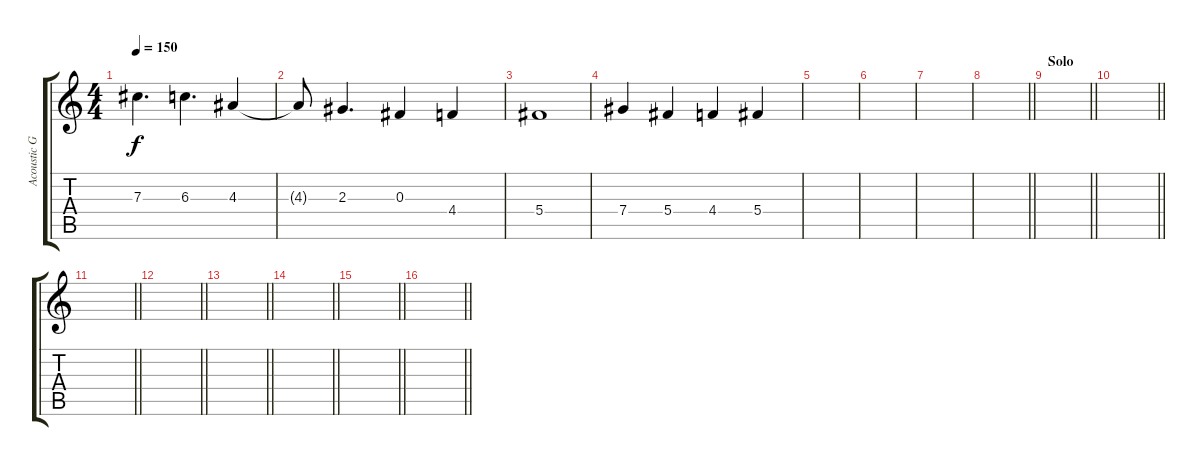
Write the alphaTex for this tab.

\track ("Acoustic Guitar" "Acoustic G") {instrument acousticguitarsteel}
\staff {score tabs}
\tuning (Eb4 Bb3 Gb3 Db3 Ab2 Eb2) {hide}
\ts (4 4)
\tempo 150
\clef g2
\ks c
7.3.4{d dy f} 6.3.4{d} 4.3.4 |
4.3{t}.8 2.3.4{d} 0.3.4 4.4.4 |
5.4.1 |
7.4.4 5.4.4 4.4.4 5.4.4 |
|
|
|
\barLineRight lightlight
|
\section ("" "Solo")
\barLineRight lightlight
|
\barLineRight lightlight
|
\barLineRight lightlight
|
\barLineRight lightlight
|
\barLineRight lightlight
|
\barLineRight lightlight
|
\barLineRight lightlight
|
\barLineRight lightlight
